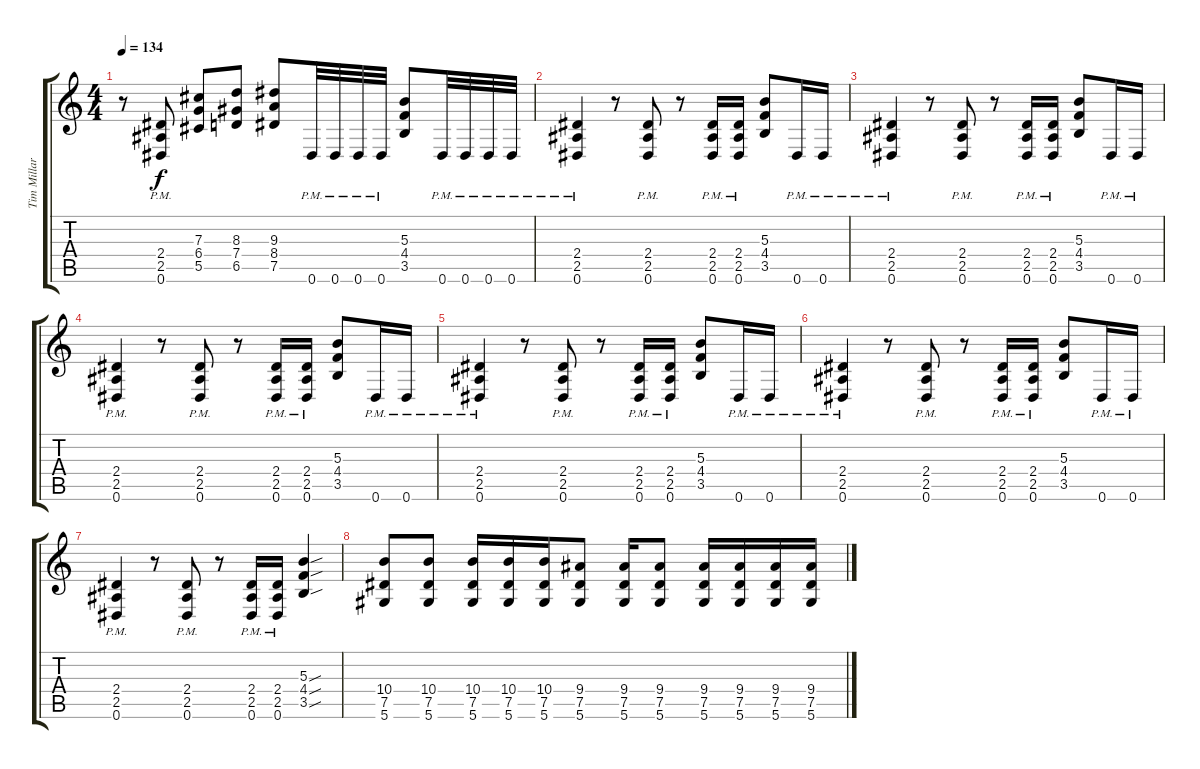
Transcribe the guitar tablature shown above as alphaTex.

\track ("Tim Millar" "Tim Millar") {instrument distortionguitar}
\staff {score tabs}
\tuning (Eb4 Bb3 Gb3 Db3 Ab2 Eb2) {hide}
\ts (4 4)
\tempo 134
\clef g2
\ks c
r.8{dy f} (2.4{pm} 2.5{pm} 0.6{pm}).8 (7.3 6.4 5.5).8 (8.3 7.4 6.5).8 (9.3 8.4 7.5).8 0.6{pm}.32 0.6{pm}.32 0.6{pm}.32 0.6{pm}.32 (5.3 4.4 3.5).8 0.6{pm}.32 0.6{pm}.32 0.6{pm}.32 0.6{pm}.32 |
(2.4{pm} 2.5{pm} 0.6{pm}).4 r.8 (2.4{pm} 2.5{pm} 0.6{pm}).8 r.8 (2.4{pm} 2.5{pm} 0.6{pm}).16 (2.4{pm} 2.5{pm} 0.6{pm}).16 (5.3 4.4 3.5).8 0.6{pm}.16 0.6{pm}.16 |
(2.4{pm} 2.5{pm} 0.6{pm}).4 r.8 (2.4{pm} 2.5{pm} 0.6{pm}).8 r.8 (2.4{pm} 2.5{pm} 0.6{pm}).16 (2.4{pm} 2.5{pm} 0.6{pm}).16 (5.3 4.4 3.5).8 0.6{pm}.16 0.6{pm}.16 |
(2.4{pm} 2.5{pm} 0.6{pm}).4 r.8 (2.4{pm} 2.5{pm} 0.6{pm}).8 r.8 (2.4{pm} 2.5{pm} 0.6{pm}).16 (2.4{pm} 2.5{pm} 0.6{pm}).16 (5.3 4.4 3.5).8 0.6{pm}.16 0.6{pm}.16 |
(2.4{pm} 2.5{pm} 0.6{pm}).4 r.8 (2.4{pm} 2.5{pm} 0.6{pm}).8 r.8 (2.4{pm} 2.5{pm} 0.6{pm}).16 (2.4{pm} 2.5{pm} 0.6{pm}).16 (5.3 4.4 3.5).8 0.6{pm}.16 0.6{pm}.16 |
(2.4{pm} 2.5{pm} 0.6{pm}).4 r.8 (2.4{pm} 2.5{pm} 0.6{pm}).8 r.8 (2.4{pm} 2.5{pm} 0.6{pm}).16 (2.4{pm} 2.5{pm} 0.6{pm}).16 (5.3 4.4 3.5).8 0.6{pm}.16 0.6{pm}.16 |
(2.4{pm} 2.5{pm} 0.6{pm}).4 r.8 (2.4{pm} 2.5{pm} 0.6{pm}).8 r.8 (2.4{pm} 2.5{pm} 0.6{pm}).16 (2.4{pm} 2.5{pm} 0.6{pm}).16 (5.3{sou} 4.4{sou} 3.5{sou}).4 |
(10.4 7.5 5.6).8 (10.4 7.5 5.6).8 (10.4 7.5 5.6).16 (10.4 7.5 5.6).16 (10.4 7.5 5.6).16 (9.4 7.5 5.6).8 (9.4 7.5 5.6).16 (9.4 7.5 5.6).8 (9.4 7.5 5.6).16 (9.4 7.5 5.6).16 (9.4 7.5 5.6).16 (9.4 7.5 5.6).16
